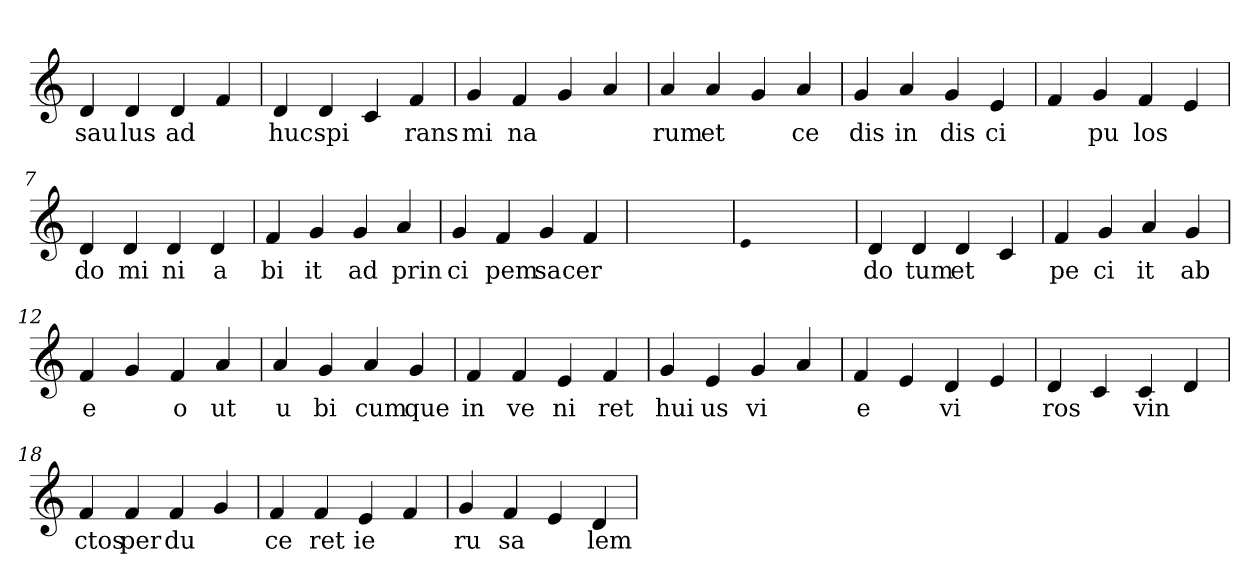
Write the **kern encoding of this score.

**kern	**text
*part1	*part1
*staff1	*staff1
*clefG2	*
=1	=1
4d	sau
4d	lus
4d	ad
4f	.
=2	=2
4d	huc
4d	spi
4c	.
4f	rans
=3	=3
4g	mi
4f	na
4g	.
4a	.
=4	=4
4a	rum
4a	et
4g	.
4a	ce
=5	=5
4g	dis
4a	in
4g	dis
4e	ci
=6	=6
4f	.
4g	pu
4f	los
4e	.
=7	=7
4d	do
4d	mi
4d	ni
4d	a
=8	=8
4f	bi
4g	it
4g	ad
4a	prin
=9	=9
4g	ci
4f	pem
4g	sa
4f	cer
=10	=10
1ryy	.
=10	=10
qqe	.
1ryy	.
=10	=10
4d	do
4d	tum
4d	et
4c	.
=11	=11
4f	pe
4g	ci
4a	it
4g	ab
=12	=12
4f	e
4g	.
4f	o
4a	ut
=13	=13
4a	u
4g	bi
4a	cum
4g	que
=14	=14
4f	in
4f	ve
4e	ni
4f	ret
=15	=15
4g	hui
4e	us
4g	vi
4a	.
=16	=16
4f	e
4e	.
4d	vi
4e	.
=17	=17
4d	ros
4c	.
4c	vin
4d	.
=18	=18
4f	ctos
4f	per
4f	du
4g	.
=19	=19
4f	ce
4f	ret
4e	ie
4f	.
=20	=20
4g	ru
4f	sa
4e	.
4d	lem
=	=
*-	*-
